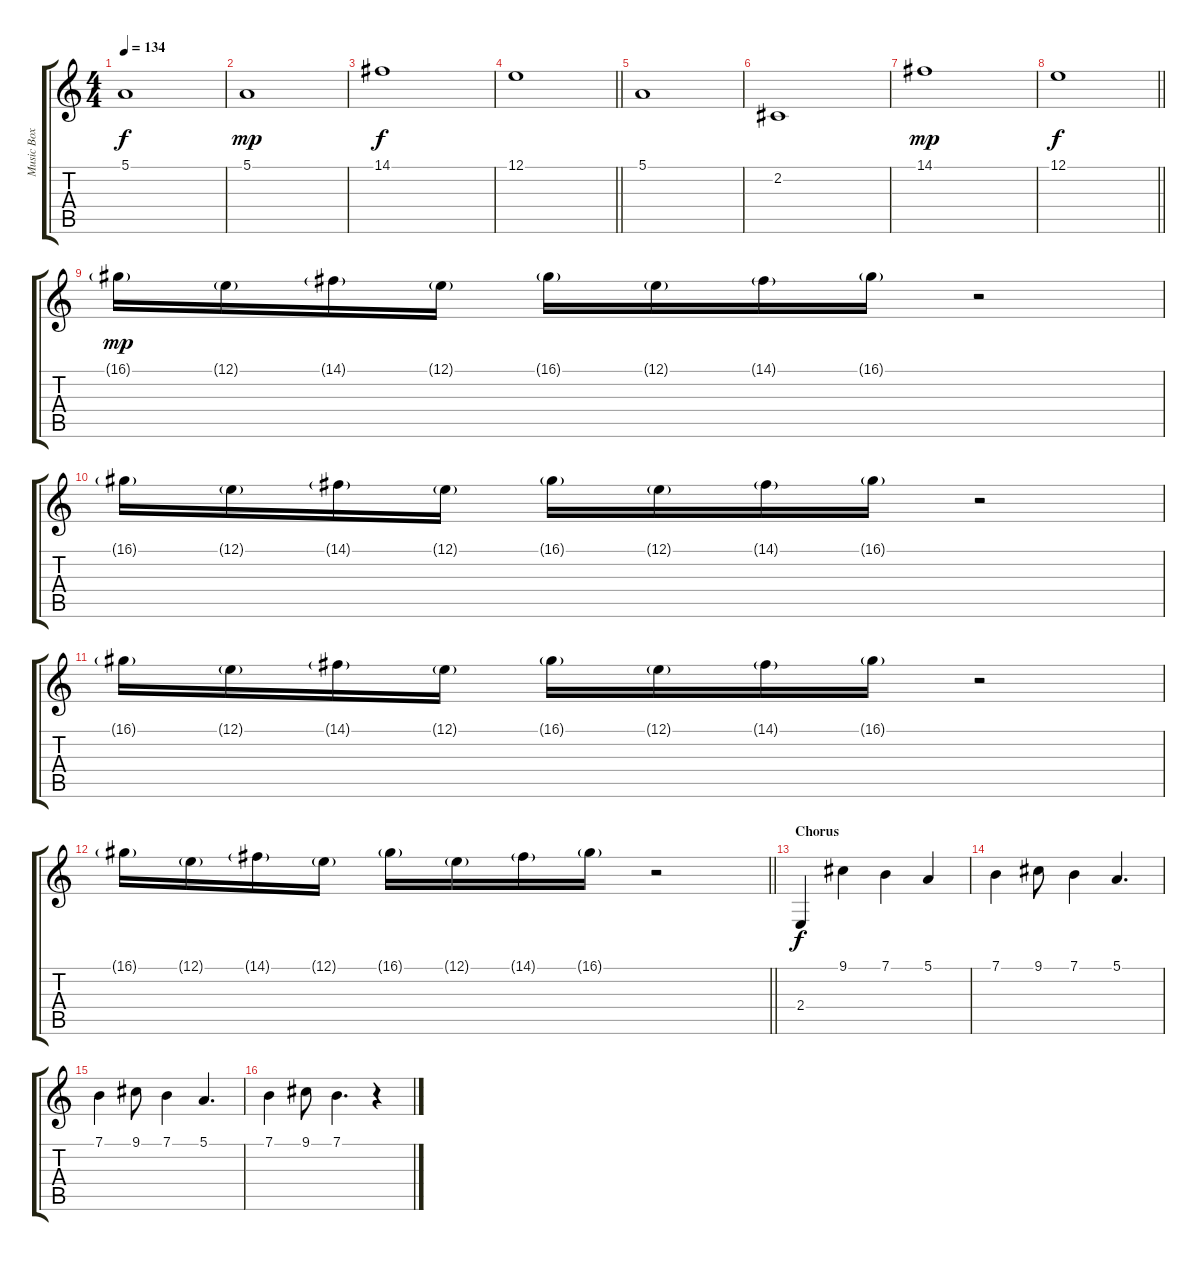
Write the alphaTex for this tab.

\track ("Music Box" "Music Box") {instrument musicbox}
\staff {score tabs}
\tuning (E4 B3 G3 D3 A2 E2) {hide}
\ts (4 4)
\tempo 134
\clef g2
\ks c
5.1.1{dy f} |
5.1.1{dy mp} |
14.1.1{dy f} |
\barLineRight lightlight
12.1.1 |
5.1.1 |
2.2.1 |
14.1.1{dy mp} |
\barLineRight lightlight
12.1.1{dy f} |
16.1{g}.16{dy mp} 12.1{g}.16 14.1{g}.16 12.1{g}.16 16.1{g}.16 12.1{g}.16 14.1{g}.16 16.1{g}.16 r.2 |
16.1{g}.16 12.1{g}.16 14.1{g}.16 12.1{g}.16 16.1{g}.16 12.1{g}.16 14.1{g}.16 16.1{g}.16 r.2 |
16.1{g}.16 12.1{g}.16 14.1{g}.16 12.1{g}.16 16.1{g}.16 12.1{g}.16 14.1{g}.16 16.1{g}.16 r.2 |
\barLineRight lightlight
16.1{g}.16 12.1{g}.16 14.1{g}.16 12.1{g}.16 16.1{g}.16 12.1{g}.16 14.1{g}.16 16.1{g}.16 r.2 |
\section ("" "Chorus")
2.4.4{dy f} 9.1.4 7.1.4 5.1.4 |
7.1.4 9.1.8 7.1.4 5.1.4{d} |
7.1.4 9.1.8 7.1.4 5.1.4{d} |
7.1.4 9.1.8 7.1.4{d} r.4
